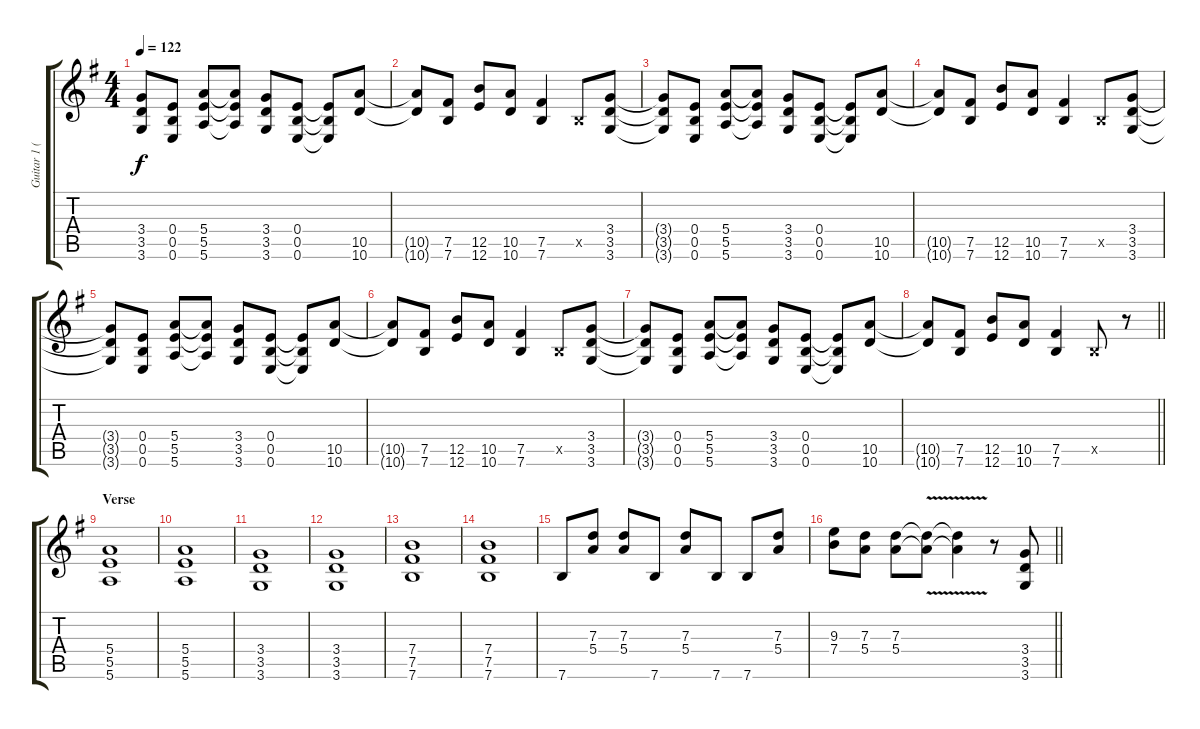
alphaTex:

\track ("Guitar 1 (Em tuning)" "Guitar 1 (") {instrument electricguitarclean}
\staff {score tabs}
\tuning (E4 B3 G3 E3 B2 E2) {hide}
\ts (4 4)
\tempo 122
\clef g2
\ks g
(3.4{t} 3.5{t} 3.6{t}).8{dy f} (0.4 0.5 0.6).8 (5.4 5.5 5.6).8 (5.4{t} 5.5{t} 5.6{t}).8 (3.4 3.5 3.6).8 (0.4 0.5 0.6).8 (0.4{t} 0.5{t} 0.6{t}).8 (10.5 10.6).8 |
(10.5{t} 10.6{t}).8 (7.5 7.6).8 (12.5 12.6).8 (10.5 10.6).8 (7.5 7.6).4 0.5{x}.8 (3.4 3.5 3.6).8 |
(3.4{t} 3.5{t} 3.6{t}).8 (0.4 0.5 0.6).8 (5.4 5.5 5.6).8 (5.4{t} 5.5{t} 5.6{t}).8 (3.4 3.5 3.6).8 (0.4 0.5 0.6).8 (0.4{t} 0.5{t} 0.6{t}).8 (10.5 10.6).8 |
(10.5{t} 10.6{t}).8 (7.5 7.6).8 (12.5 12.6).8 (10.5 10.6).8 (7.5 7.6).4 0.5{x}.8 (3.4 3.5 3.6).8 |
(3.4{t} 3.5{t} 3.6{t}).8 (0.4 0.5 0.6).8 (5.4 5.5 5.6).8 (5.4{t} 5.5{t} 5.6{t}).8 (3.4 3.5 3.6).8 (0.4 0.5 0.6).8 (0.4{t} 0.5{t} 0.6{t}).8 (10.5 10.6).8 |
(10.5{t} 10.6{t}).8 (7.5 7.6).8 (12.5 12.6).8 (10.5 10.6).8 (7.5 7.6).4 0.5{x}.8 (3.4 3.5 3.6).8 |
(3.4{t} 3.5{t} 3.6{t}).8 (0.4 0.5 0.6).8 (5.4 5.5 5.6).8 (5.4{t} 5.5{t} 5.6{t}).8 (3.4 3.5 3.6).8 (0.4 0.5 0.6).8 (0.4{t} 0.5{t} 0.6{t}).8 (10.5 10.6).8 |
\barLineRight lightlight
(10.5{t} 10.6{t}).8 (7.5 7.6).8 (12.5 12.6).8 (10.5 10.6).8 (7.5 7.6).4 0.5{x}.8 r.8 |
\section ("" "Verse")
(5.4 5.5 5.6).1 |
(5.4 5.5 5.6).1 |
(3.4 3.5 3.6).1 |
(3.4 3.5 3.6).1 |
(7.4 7.5 7.6).1 |
(7.4 7.5 7.6).1 |
7.6.8 (7.3 5.4).8 (7.3 5.4).8 7.6.8 (7.3 5.4).8 7.6.8 7.6.8 (7.3 5.4).8 |
\barLineRight lightlight
(9.3 7.4).8 (7.3 5.4).8 (7.3 5.4).8 (7.3{v t} 5.4{v t}).8 (7.3{t} 5.4{t}).4 r.8 (3.4 3.5 3.6).8
